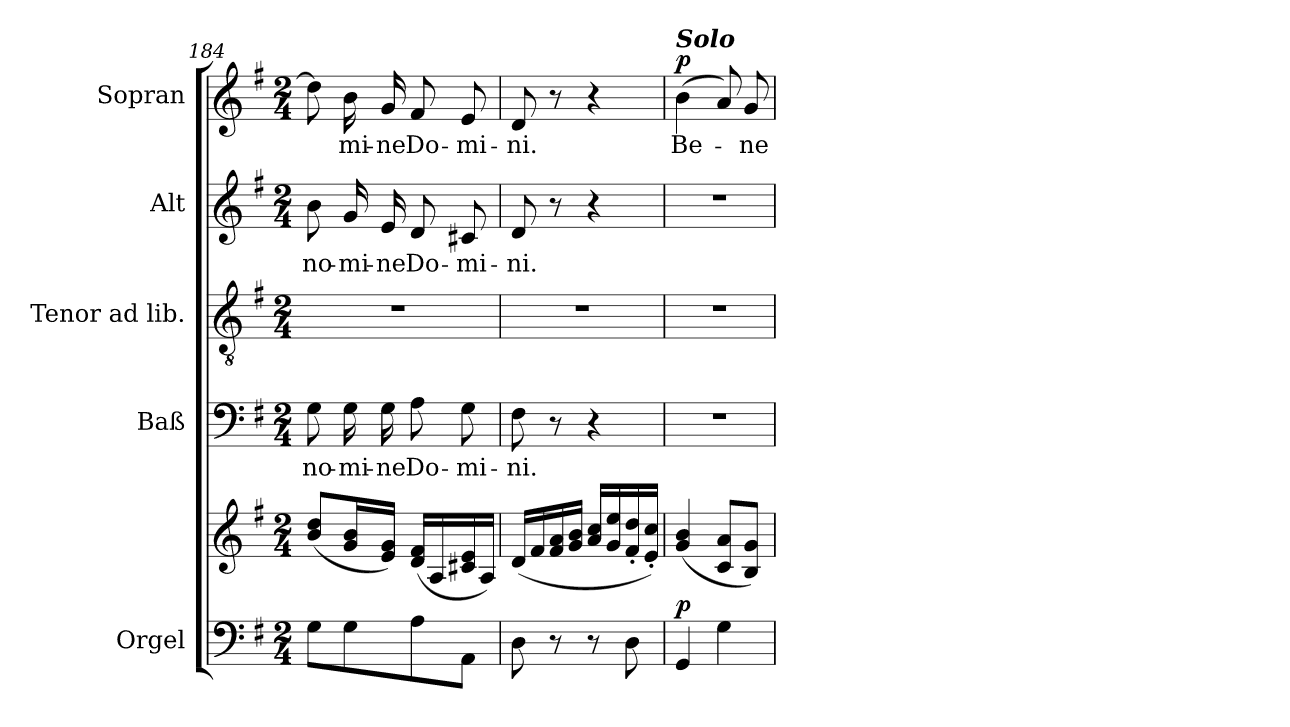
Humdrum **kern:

**kern	**kern	**dynam	**kern	**text	**kern	**kern	**text	**kern	**text	**dynam
*part5	*part5	*part5	*part4	*part4	*part3	*part2	*part2	*part1	*part1	*part1
*staff6	*staff5	*staff5/6	*staff4	*staff4	*staff3	*staff2	*staff2	*staff1	*staff1	*staff1
*I"Orgel	*	*	*I"Baß	*	*I"Tenor ad lib.	*I"Alt	*	*I"Sopran	*	*
!!LO:LB:g=z
*clefF4	*clefG2	*	*clefF4	*	*clefGv2	*clefG2	*	*clefG2	*	*
*k[f#]	*k[f#]	*	*k[f#]	*	*k[f#]	*k[f#]	*	*k[f#]	*	*
*G:	*G:	*	*G:	*	*G:	*G:	*	*G:	*	*
*M2/4	*M2/4	*	*M2/4	*	*M2/4	*M2/4	*	*M2/4	*	*
=184	=184	=184	=184	=184	=184	=184	=184	=184	=184	=184
!	!	!	!	!LO:LY:b	!	!	!LO:LY:b	!	!	!
8G\L	(<8b/ 8dd/L	.	8G\	no-	2r	8b\	no-	8dd\]	.	.
!	!	!	!	!LO:LY:b	!	!	!LO:LY:b	!	!LO:LY:b	!
8G\	16g/ 16b/L	.	16G\	-mi-	.	16g/	-mi-	16b\	-mi-	.
!	!	!	!	!LO:LY:b	!	!	!LO:LY:b	!	!LO:LY:b	!
.	16e/ 16g/JJ)	.	16G\	-ne	.	16e/	-ne	16g/	-ne	.
!	!	!	!	!LO:LY:b	!	!	!LO:LY:b	!	!LO:LY:b	!
8A\	(<16d/ 16f#/LL	.	8A\	Do-	.	8d/	Do-	8f#/	Do-	.
.	16A/	.	.	.	.	.	.	.	.	.
!	!	!	!	!LO:LY:b	!	!	!LO:LY:b	!	!LO:LY:b	!
8AA\J	16c#X/ 16e/	.	8G\	-mi-	.	8c#X/	-mi-	8e/	-mi-	.
.	16A/JJ)	.	.	.	.	.	.	.	.	.
=185	=185	=185	=185	=185	=185	=185	=185	=185	=185	=185
!	!	!	!	!LO:LY:b	!	!	!LO:LY:b	!	!LO:LY:b	!
8D\	(<16d/LL	.	8F#\	-ni.	2r	8d/	-ni.	8d/	-ni.	.
.	16f#/	.	.	.	.	.	.	.	.	.
8r	16f#/ 16a/	.	8r	.	.	8r	.	8r	.	.
.	16g/ 16b/JJ	.	.	.	.	.	.	.	.	.
8r	16a/ 16cc/LL	.	4r	.	.	4r	.	4r	.	.
.	16g/ 16ee/	.	.	.	.	.	.	.	.	.
8D\	16f#/'< 16dd/'<	.	.	.	.	.	.	.	.	.
.	16e/'< 16cc/'<JJ)	.	.	.	.	.	.	.	.	.
=186	=186	=186	=186	=186	=186	=186	=186	=186	=186	=186
!	!	!	!	!	!	!	!	!LO:TX:a:Bi:t=Solo	!	!
!	!	!LO:DY:a=2	!	!	!	!	!	!	!LO:LY:b	!LO:DY:a
4GG/	(<4g/ 4b/	p	2r	.	2r	2r	.	(>4b\	Be-	p
4G\	8c/ 8a/L	.	.	.	.	.	.	8a/)	.	.
!	!	!	!	!	!	!	!	!	!LO:LY:b	!
.	8B/ 8g/J)	.	.	.	.	.	.	8g/	-ne-	.
=	=	=	=	=	=	=	=	=	=	=
*-	*-	*-	*-	*-	*-	*-	*-	*-	*-	*-
